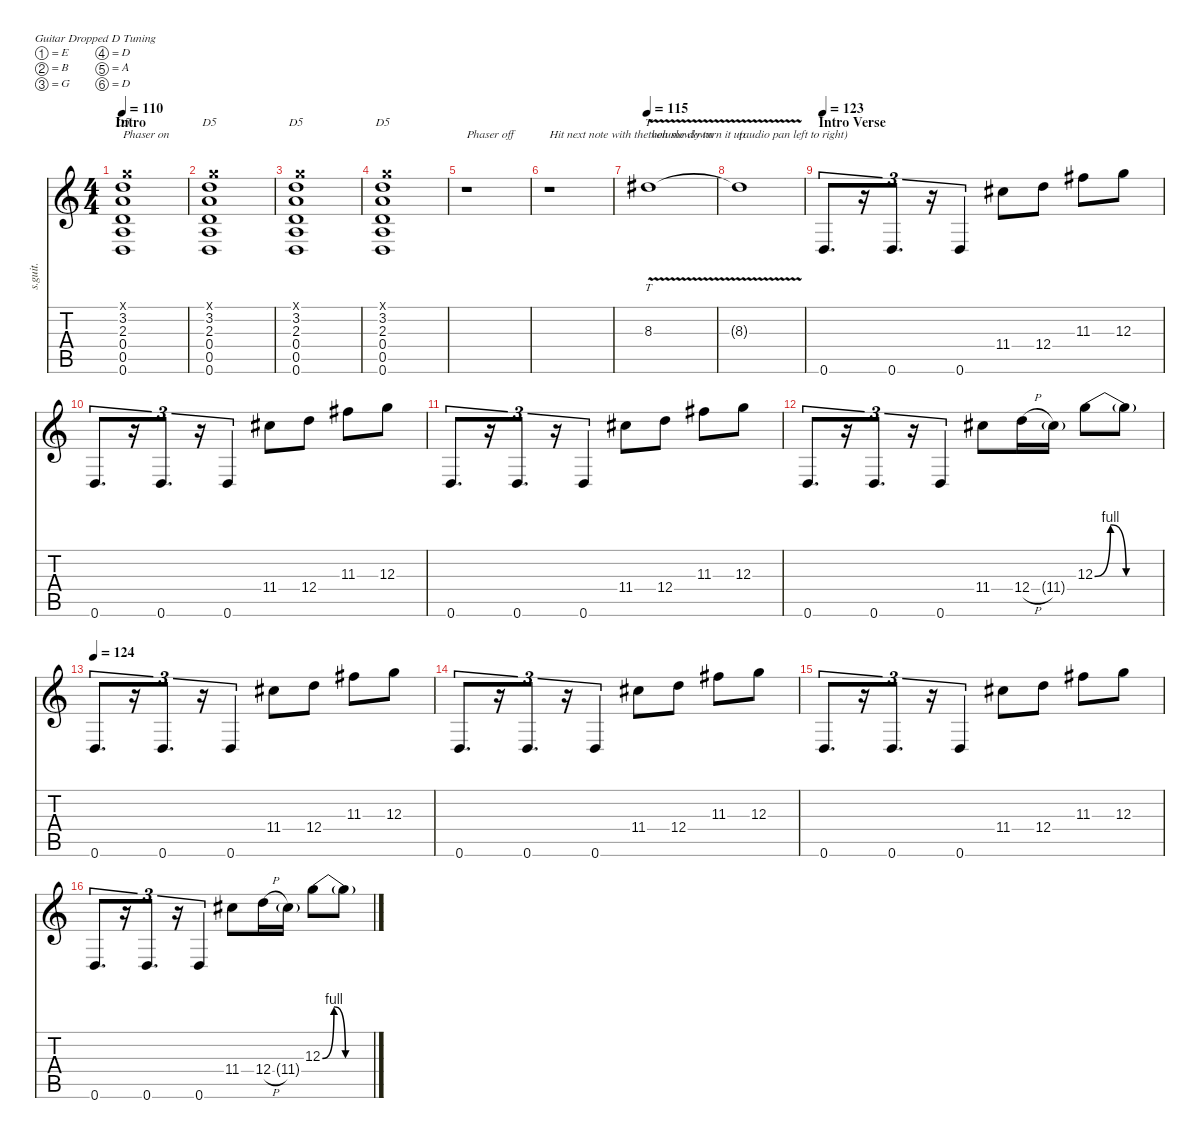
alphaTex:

\defaultSystemsLayout 4
\hideDynamics
\bracketExtendMode nobrackets
\track ("Tom Morello - Guitar 1" "s.guit.") {instrument distortionguitar}
\staff {score tabs}
\tuning (E4 B3 G3 D3 A2 D2)
\chord ("D5" 3 1 2 2 0 x) {showdiagram false}
\ts (4 4)
\beaming (8 2 2 2 2)
\section ("" "Intro")
\tempo 110
\clef g2
\ks c
(3.1{x} 3.2 2.3 0.4 0.5 0.6).1{ch "D5" txt "Phaser on" lyrics (0 "") lyrics (1 "") lyrics (2 "") lyrics (3 "") lyrics (4 "") dy f instrument distortionguitar} |
(3.1{x} 3.2 2.3 0.4 0.5 0.6).1{ch "D5" lyrics (0 "") lyrics (1 "") lyrics (2 "") lyrics (3 "") lyrics (4 "")} |
(3.1{x} 3.2 2.3 0.4 0.5 0.6).1{ch "D5" lyrics (0 "") lyrics (1 "") lyrics (2 "") lyrics (3 "") lyrics (4 "")} |
(3.1{x} 3.2 2.3 0.4 0.5 0.6).1{ch "D5" lyrics (0 "") lyrics (1 "") lyrics (2 "") lyrics (3 "") lyrics (4 "")} |
r.1{txt "Phaser off"} |
r.1{txt "Hit next note with the volume down"} |
\tempo 115
8.3{v acc #}.1{tt txt "then slowly turn it up" lyrics (0 "") lyrics (1 "") lyrics (2 "") lyrics (3 "") lyrics (4 "")} |
8.3{t acc #}.1{txt "(audio pan left to right)" lyrics (0 "") lyrics (1 "") lyrics (2 "") lyrics (3 "") lyrics (4 "")} |
\section ("" "Intro Verse")
\tempo 123
0.6.8{d tu (3 2) lyrics (0 "") lyrics (1 "") lyrics (2 "") lyrics (3 "") lyrics (4 "")} r.16{tu (3 2)} 0.6.8{d tu (3 2) lyrics (0 "") lyrics (1 "") lyrics (2 "") lyrics (3 "") lyrics (4 "")} r.16{tu (3 2)} 0.6.4{tu (3 2) lyrics (0 "") lyrics (1 "") lyrics (2 "") lyrics (3 "") lyrics (4 "")} 11.4{acc #}.8{lyrics (0 "") lyrics (1 "") lyrics (2 "") lyrics (3 "") lyrics (4 "")} 12.4.8{lyrics (0 "") lyrics (1 "") lyrics (2 "") lyrics (3 "") lyrics (4 "")} 11.3{acc #}.8{lyrics (0 "") lyrics (1 "") lyrics (2 "") lyrics (3 "") lyrics (4 "")} 12.3.8{lyrics (0 "") lyrics (1 "") lyrics (2 "") lyrics (3 "") lyrics (4 "")} |
0.6.8{d tu (3 2) lyrics (0 "") lyrics (1 "") lyrics (2 "") lyrics (3 "") lyrics (4 "")} r.16{tu (3 2)} 0.6.8{d tu (3 2) lyrics (0 "") lyrics (1 "") lyrics (2 "") lyrics (3 "") lyrics (4 "")} r.16{tu (3 2)} 0.6.4{tu (3 2) lyrics (0 "") lyrics (1 "") lyrics (2 "") lyrics (3 "") lyrics (4 "")} 11.4{acc #}.8{lyrics (0 "") lyrics (1 "") lyrics (2 "") lyrics (3 "") lyrics (4 "")} 12.4.8{lyrics (0 "") lyrics (1 "") lyrics (2 "") lyrics (3 "") lyrics (4 "")} 11.3{acc #}.8{lyrics (0 "") lyrics (1 "") lyrics (2 "") lyrics (3 "") lyrics (4 "")} 12.3.8{lyrics (0 "") lyrics (1 "") lyrics (2 "") lyrics (3 "") lyrics (4 "")} |
0.6.8{d tu (3 2) lyrics (0 "") lyrics (1 "") lyrics (2 "") lyrics (3 "") lyrics (4 "")} r.16{tu (3 2)} 0.6.8{d tu (3 2) lyrics (0 "") lyrics (1 "") lyrics (2 "") lyrics (3 "") lyrics (4 "")} r.16{tu (3 2)} 0.6.4{tu (3 2) lyrics (0 "") lyrics (1 "") lyrics (2 "") lyrics (3 "") lyrics (4 "")} 11.4{acc #}.8{lyrics (0 "") lyrics (1 "") lyrics (2 "") lyrics (3 "") lyrics (4 "")} 12.4.8{lyrics (0 "") lyrics (1 "") lyrics (2 "") lyrics (3 "") lyrics (4 "")} 11.3{acc #}.8{lyrics (0 "") lyrics (1 "") lyrics (2 "") lyrics (3 "") lyrics (4 "")} 12.3.8{lyrics (0 "") lyrics (1 "") lyrics (2 "") lyrics (3 "") lyrics (4 "")} |
0.6.8{d tu (3 2) lyrics (0 "") lyrics (1 "") lyrics (2 "") lyrics (3 "") lyrics (4 "")} r.16{tu (3 2)} 0.6.8{d tu (3 2) lyrics (0 "") lyrics (1 "") lyrics (2 "") lyrics (3 "") lyrics (4 "")} r.16{tu (3 2)} 0.6.4{tu (3 2) lyrics (0 "") lyrics (1 "") lyrics (2 "") lyrics (3 "") lyrics (4 "")} 11.4{acc #}.8{lyrics (0 "") lyrics (1 "") lyrics (2 "") lyrics (3 "") lyrics (4 "")} 12.4{h}.16{lyrics (0 "") lyrics (1 "") lyrics (2 "") lyrics (3 "") lyrics (4 "")} 11.4{g acc #}.16{lyrics (0 "") lyrics (1 "") lyrics (2 "") lyrics (3 "") lyrics (4 "")} 12.3{be (bendrelease 0 0 30 4 30 4 60 0)}.8{lyrics (0 "") lyrics (1 "") lyrics (2 "") lyrics (3 "") lyrics (4 "")} 12.3{be (hold 0 0 60 0) t}.8{lyrics (0 "") lyrics (1 "") lyrics (2 "") lyrics (3 "") lyrics (4 "")} |
\tempo 124
0.6.8{d tu (3 2) lyrics (0 "") lyrics (1 "") lyrics (2 "") lyrics (3 "") lyrics (4 "")} r.16{tu (3 2)} 0.6.8{d tu (3 2) lyrics (0 "") lyrics (1 "") lyrics (2 "") lyrics (3 "") lyrics (4 "")} r.16{tu (3 2)} 0.6.4{tu (3 2) lyrics (0 "") lyrics (1 "") lyrics (2 "") lyrics (3 "") lyrics (4 "")} 11.4{acc #}.8{lyrics (0 "") lyrics (1 "") lyrics (2 "") lyrics (3 "") lyrics (4 "")} 12.4.8{lyrics (0 "") lyrics (1 "") lyrics (2 "") lyrics (3 "") lyrics (4 "")} 11.3{acc #}.8{lyrics (0 "") lyrics (1 "") lyrics (2 "") lyrics (3 "") lyrics (4 "")} 12.3.8{lyrics (0 "") lyrics (1 "") lyrics (2 "") lyrics (3 "") lyrics (4 "")} |
0.6.8{d tu (3 2) lyrics (0 "") lyrics (1 "") lyrics (2 "") lyrics (3 "") lyrics (4 "")} r.16{tu (3 2)} 0.6.8{d tu (3 2) lyrics (0 "") lyrics (1 "") lyrics (2 "") lyrics (3 "") lyrics (4 "")} r.16{tu (3 2)} 0.6.4{tu (3 2) lyrics (0 "") lyrics (1 "") lyrics (2 "") lyrics (3 "") lyrics (4 "")} 11.4{acc #}.8{lyrics (0 "") lyrics (1 "") lyrics (2 "") lyrics (3 "") lyrics (4 "")} 12.4.8{lyrics (0 "") lyrics (1 "") lyrics (2 "") lyrics (3 "") lyrics (4 "")} 11.3{acc #}.8{lyrics (0 "") lyrics (1 "") lyrics (2 "") lyrics (3 "") lyrics (4 "")} 12.3.8{lyrics (0 "") lyrics (1 "") lyrics (2 "") lyrics (3 "") lyrics (4 "")} |
0.6.8{d tu (3 2) lyrics (0 "") lyrics (1 "") lyrics (2 "") lyrics (3 "") lyrics (4 "")} r.16{tu (3 2)} 0.6.8{d tu (3 2) lyrics (0 "") lyrics (1 "") lyrics (2 "") lyrics (3 "") lyrics (4 "")} r.16{tu (3 2)} 0.6.4{tu (3 2) lyrics (0 "") lyrics (1 "") lyrics (2 "") lyrics (3 "") lyrics (4 "")} 11.4{acc #}.8{lyrics (0 "") lyrics (1 "") lyrics (2 "") lyrics (3 "") lyrics (4 "")} 12.4.8{lyrics (0 "") lyrics (1 "") lyrics (2 "") lyrics (3 "") lyrics (4 "")} 11.3{acc #}.8{lyrics (0 "") lyrics (1 "") lyrics (2 "") lyrics (3 "") lyrics (4 "")} 12.3.8{lyrics (0 "") lyrics (1 "") lyrics (2 "") lyrics (3 "") lyrics (4 "")} |
0.6.8{d tu (3 2) lyrics (0 "") lyrics (1 "") lyrics (2 "") lyrics (3 "") lyrics (4 "")} r.16{tu (3 2)} 0.6.8{d tu (3 2) lyrics (0 "") lyrics (1 "") lyrics (2 "") lyrics (3 "") lyrics (4 "")} r.16{tu (3 2)} 0.6.4{tu (3 2) lyrics (0 "") lyrics (1 "") lyrics (2 "") lyrics (3 "") lyrics (4 "")} 11.4{acc #}.8{lyrics (0 "") lyrics (1 "") lyrics (2 "") lyrics (3 "") lyrics (4 "")} 12.4{h}.16{lyrics (0 "") lyrics (1 "") lyrics (2 "") lyrics (3 "") lyrics (4 "")} 11.4{g acc #}.16{lyrics (0 "") lyrics (1 "") lyrics (2 "") lyrics (3 "") lyrics (4 "")} 12.3{be (bendrelease 0 0 30 4 30 4 60 0)}.8{lyrics (0 "") lyrics (1 "") lyrics (2 "") lyrics (3 "") lyrics (4 "")} 12.3{be (hold 0 0 60 0) t}.8{lyrics (0 "") lyrics (1 "") lyrics (2 "") lyrics (3 "") lyrics (4 "")}
